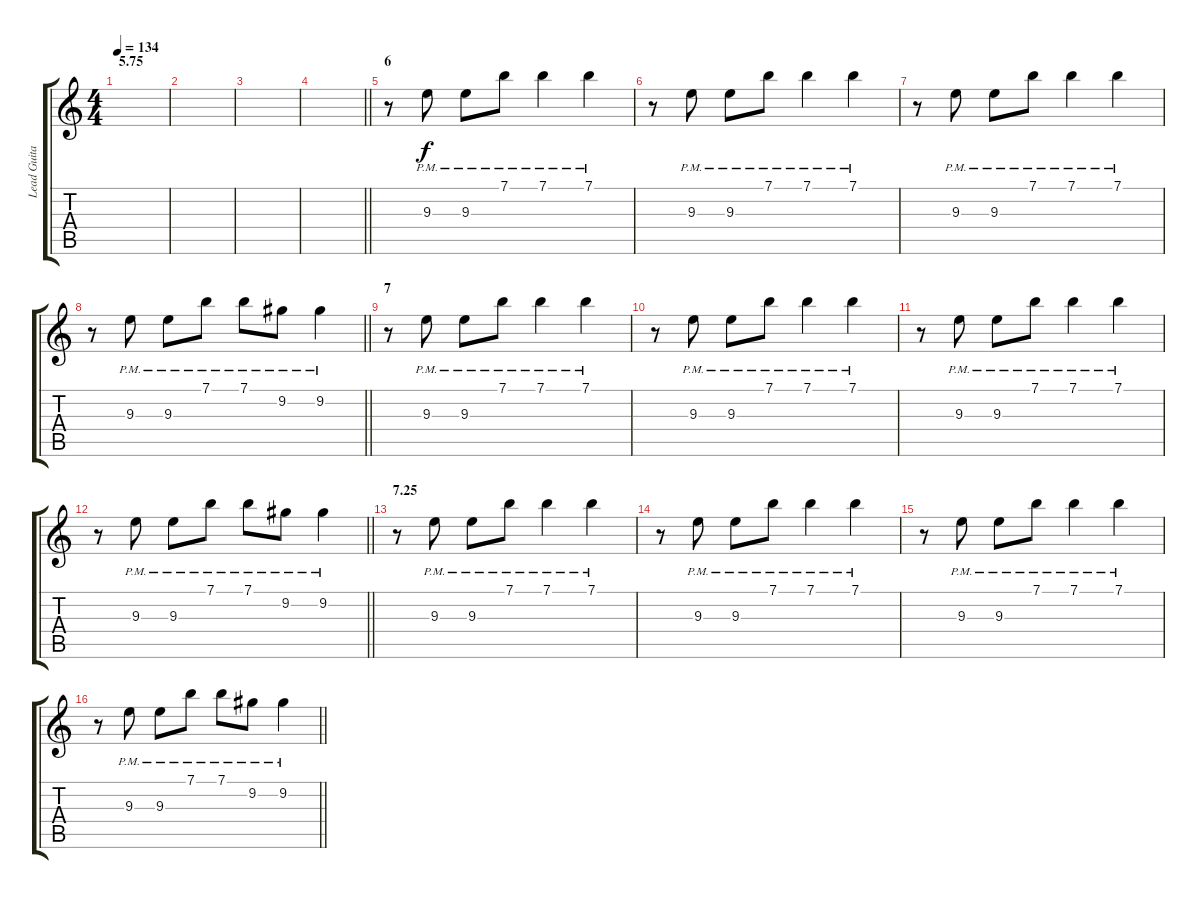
\track ("Lead Guitar" "Lead Guita") {instrument electricguitarjazz}
\staff {score tabs}
\tuning (E4 B3 G3 D3 A2 E2) {hide}
\ts (4 4)
\section ("" "5.75")
\tempo 134
\clef g2
\ks c
|
|
|
\barLineRight lightlight
|
\section ("" "6")
r.8 9.3{pm}.8 9.3{pm}.8 7.1{pm}.8 7.1{pm}.4 7.1{pm}.4 |
r.8 9.3{pm}.8 9.3{pm}.8 7.1{pm}.8 7.1{pm}.4 7.1{pm}.4 |
r.8 9.3{pm}.8 9.3{pm}.8 7.1{pm}.8 7.1{pm}.4 7.1{pm}.4 |
\barLineRight lightlight
r.8 9.3{pm}.8 9.3{pm}.8 7.1{pm}.8 7.1{pm}.8 9.2{pm}.8 9.2{pm}.4 |
\section ("" "7")
r.8 9.3{pm}.8 9.3{pm}.8 7.1{pm}.8 7.1{pm}.4 7.1{pm}.4 |
r.8 9.3{pm}.8 9.3{pm}.8 7.1{pm}.8 7.1{pm}.4 7.1{pm}.4 |
r.8 9.3{pm}.8 9.3{pm}.8 7.1{pm}.8 7.1{pm}.4 7.1{pm}.4 |
\barLineRight lightlight
r.8 9.3{pm}.8 9.3{pm}.8 7.1{pm}.8 7.1{pm}.8 9.2{pm}.8 9.2{pm}.4 |
\section ("" "7.25")
r.8 9.3{pm}.8 9.3{pm}.8 7.1{pm}.8 7.1{pm}.4 7.1{pm}.4 |
r.8 9.3{pm}.8 9.3{pm}.8 7.1{pm}.8 7.1{pm}.4 7.1{pm}.4 |
r.8 9.3{pm}.8 9.3{pm}.8 7.1{pm}.8 7.1{pm}.4 7.1{pm}.4 |
\barLineRight lightlight
r.8 9.3{pm}.8 9.3{pm}.8 7.1{pm}.8 7.1{pm}.8 9.2{pm}.8 9.2{pm}.4
